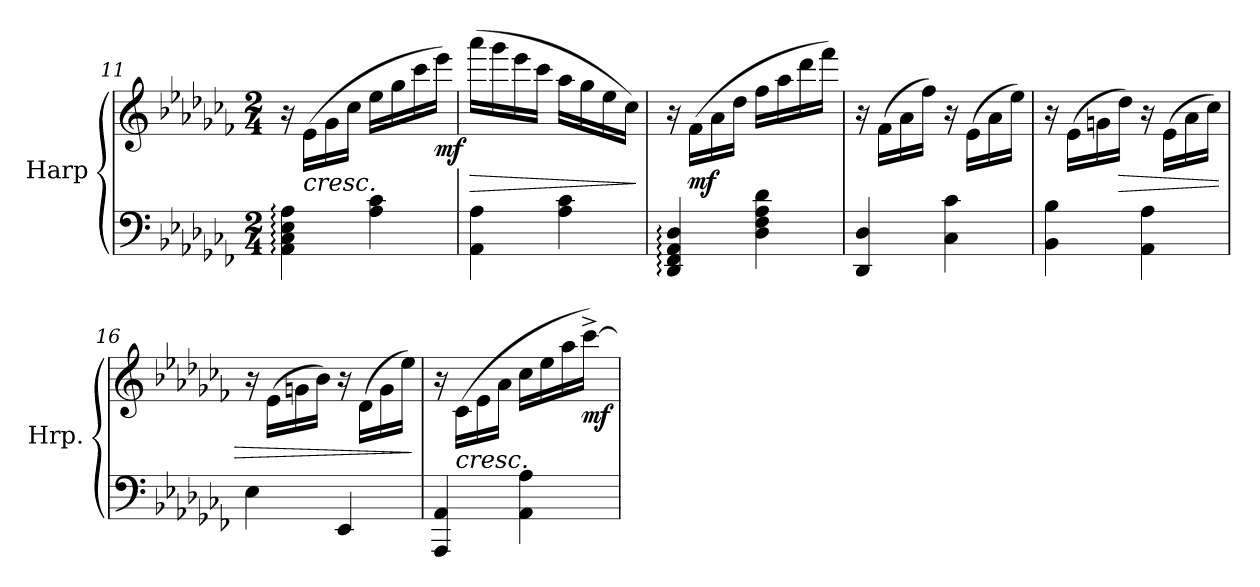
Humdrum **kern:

**kern	**kern	**dynam
*part1	*part1	*part1
*staff2	*staff1	*staff1/2
*I"Harp	*	*
*I'Hrp.	*	*
*clefF4	*clefG2	*
*k[b-e-a-d-g-c-f-]	*k[b-e-a-d-g-c-f-]	*
*M2/4	*M2/4	*
=11	=11	=11
4AA-\: 4C-\: 4E-\: 4A-\:	16r	.
!	!	!LO:HP:b
.	(>16e-\LL	<
.	16g-\	.
.	16cc-\JJ	.
4A-\ 4c-\	16ee-\LL	.
.	16gg-\	.
.	16ccc-\	.
!	!	!LO:DY:b
.	16eee-\JJ)	mf
.	.	[
=12	=12	=12
!	!	!LO:HP:b
4AA-\ 4A-\	(>16aaa-\LL	>
.	16ggg-\	.
.	16eee-\	.
.	16ccc-\JJ	.
4A-\ 4c-\	16aa-\LL	.
.	16gg-\	.
.	16ee-\	.
.	16cc-\JJ)	.
.	.	]
!!LO:LB:g=z
=13	=13	=13
4DD-/: 4FF-/: 4AA-/: 4D-/:	16r	.
!	!	!LO:DY:b
.	(>16f-\LL	mf
.	16a-\	.
.	16dd-\JJ	.
4D-\ 4F-\ 4A-\ 4d-\	16ff-\LL	.
.	16aa-\	.
.	16ddd-\	.
.	16fff-\JJ)	.
=14	=14	=14
4DD-/ 4D-/	16r	.
.	(>16f-\LL	.
.	16a-\	.
.	16ff-\JJ)	.
4C-\ 4c-\	16r	.
.	(>16e-\LL	.
.	16a-\	.
.	16ee-\JJ)	.
=15	=15	=15
4BB-\ 4B-\	16r	.
.	(>16e-\LL	.
.	16gn\	.
!	!	!LO:HP:b
.	16dd-\JJ)	>
4AA-\ 4A-\	16r	.
.	(>16e-\LL	.
.	16a-\	.
.	16cc-\JJ)	.
=16	=16	=16
4E-\	16r	.
.	(>16e-\LL	.
.	16gn\	.
.	16b-\JJ)	.
4EE-/	16r	.
.	(>16d-\LL	.
.	16g\	.
.	16ee-\JJ)	.
.	.	]
!!LO:LB:g=z
=17	=17	=17
4AAA-/ 4AA-/	16r	.
!	!	!LO:HP:b
.	(>16c-\LL	<
.	16e-\	.
.	16a-\JJ	.
4AA-\ 4A-\	16cc-\LL	.
.	16ee-\	.
.	16aa-\	.
!	!	!LO:DY:b
.	[16ccc-^\JJ)	mf
.	.	[
=	=	=
*-	*-	*-
